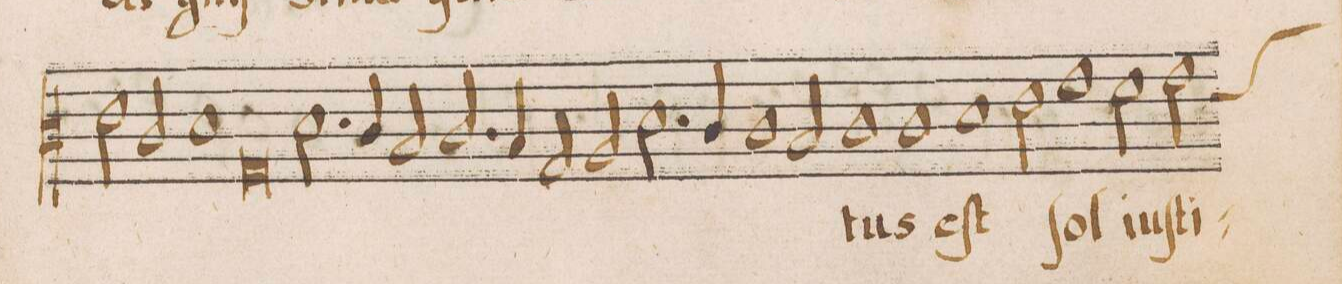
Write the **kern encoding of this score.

**kern	**text
*I"ALTVS	*
*clefC3	*
*k[]	*
*met(C|)	*
*M2/1	*
*Xlig	*
=45-	=45-
2e\	.
2c/	.
1d	.
=46-	=46-
0G	.
=47-	=47-
2.d\	.
4c/	.
2B/	.
2.c/	.
=48-	=48-
4B/	.
2G/	.
2A/	.
2.d\	.
=49-	=49-
4c/	.
1c	.
2B/	.
=50-	=50-
1c	-tus
1c	eſt
=51-	=51-
1d	.
2e\	.
1g\	ſol
=52-	=52-
2f\	iu-
*custos:e	*
2g\	-ſti-
*-	*-
